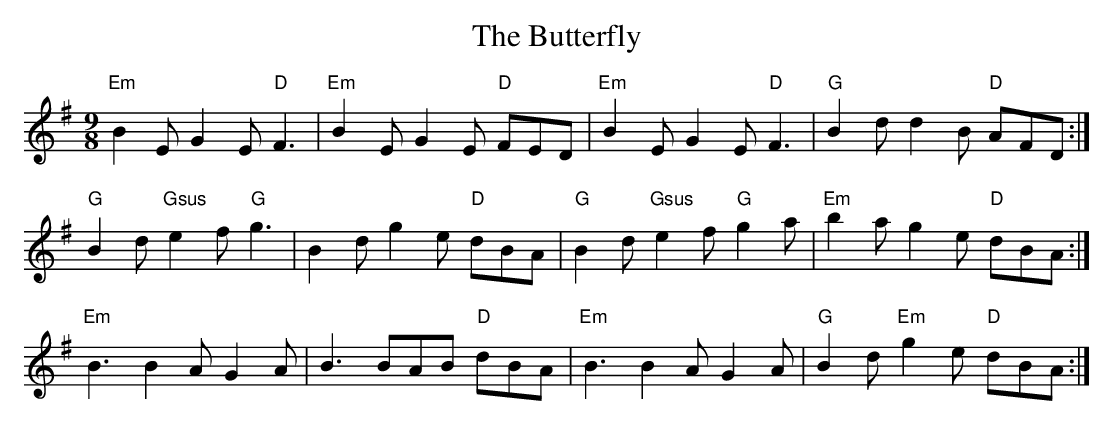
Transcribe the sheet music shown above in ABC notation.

X:1
T:Butterfly, The
L:1/8
M:9/8
K:G
"Em"B2E G2E "D"F3|"Em"B2E G2E "D"FED|"Em"B2E G2E "D"F3|"G"B2d d2B "D"AFD:|
"G"B2d "Gsus"e2f "G"g3|B2d g2e "D"dBA|"G"B2d "Gsus"e2f "G"g2a|"Em"b2a g2e "D"dBA:|
"Em"B3 B2A G2A|B3 BAB "D"dBA|"Em"B3 B2A G2A|"G"B2d "Em"g2e "D"dBA:|
